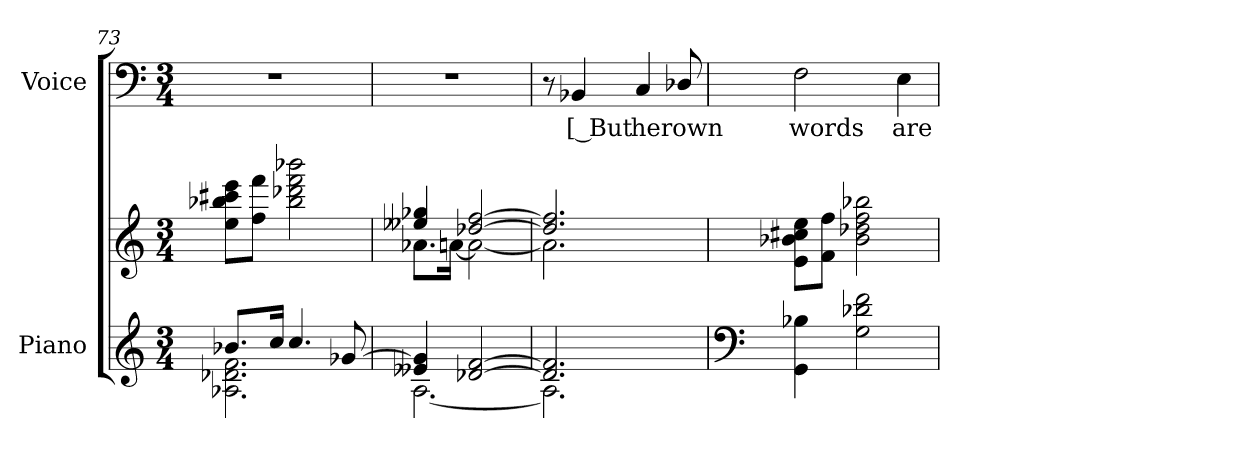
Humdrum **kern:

**kern	**kern	**kern	**text
*part2	*part2	*part1	*part1
*staff3	*staff2	*staff1	*staff1
*I"Piano	*	*I"Voice	*
*I'Pno.	*	*I'Voice	*
*clefG2	*clefG2	*clefF4	*
*k[]	*k[]	*k[]	*
*M3/4	*M3/4	*M3/4	*
=73	=73	=73	=73
*^	*	*	*
!	!	!	!LO:N:vis=1	!
8.b-Xi/L	2.A-Xi\ 2.d-Xi 2.fi	8eei\ 8bb-Xi 8ccc#Xi 8eeeiL	2.r	.
.	.	8ffi\ 8fffiJ	.	.
16cci/Jk	.	.	.	.
4.cci/	.	2bb-i\ 2ddd-Xi 2fffi 2bbb-Xi	.	.
[>8g-Xi/	.	.	.	.
=74	=74	=74	=74	=74
*	*	*^	*	*
!	!	!	!	!LO:N:vis=1	!
4e--Xi/ 4g-i]	[<2.Ai\	4ee--Xi/ 4gg-Xi	8.a-Xi\L	2.r	.
.	.	.	[<16ani\Jk	.	.
[>2d-Xi/ [>2fi	.	[>2dd-Xi/ [>2ffi	2ai\_<	.	.
=75	=75	=75	=75	=75	=75
2.d-i/] 2.fi]	2.Ai\]	2.dd-i/] 2.ffi]	2.ai\]	8r	.
!	!	!	!	!	!LO:LY:b:color=#000000
.	.	.	.	4BB-Xi/	[ But
!	!	!	!	!	!LO:LY:b:color=#000000
.	.	.	.	4Ci/	her
!	!	!	!	!	!LO:LY:b:color=#000000
.	.	.	.	8D-Xi/	own
*v	*v	*	*	*	*
*	*v	*v	*	*
!!LO:LB:g=z
=76	=76	=76	=76
*clefF4	*	*	*
!	!	!	!LO:LY:b:color=#000000
4GGi\ 4B-Xi	8ei\ 8b-Xi 8cc#Xi 8eeiL	2Fi\	words
.	8fi\ 8ffiJ	.	.
2Gi\ 2d-Xi 2fi	2b-i\ 2dd-Xi 2ffi 2bb-Xi	.	.
!	!	!	!LO:LY:b:color=#000000
.	.	4Ei\	are
=	=	=	=
*-	*-	*-	*-
